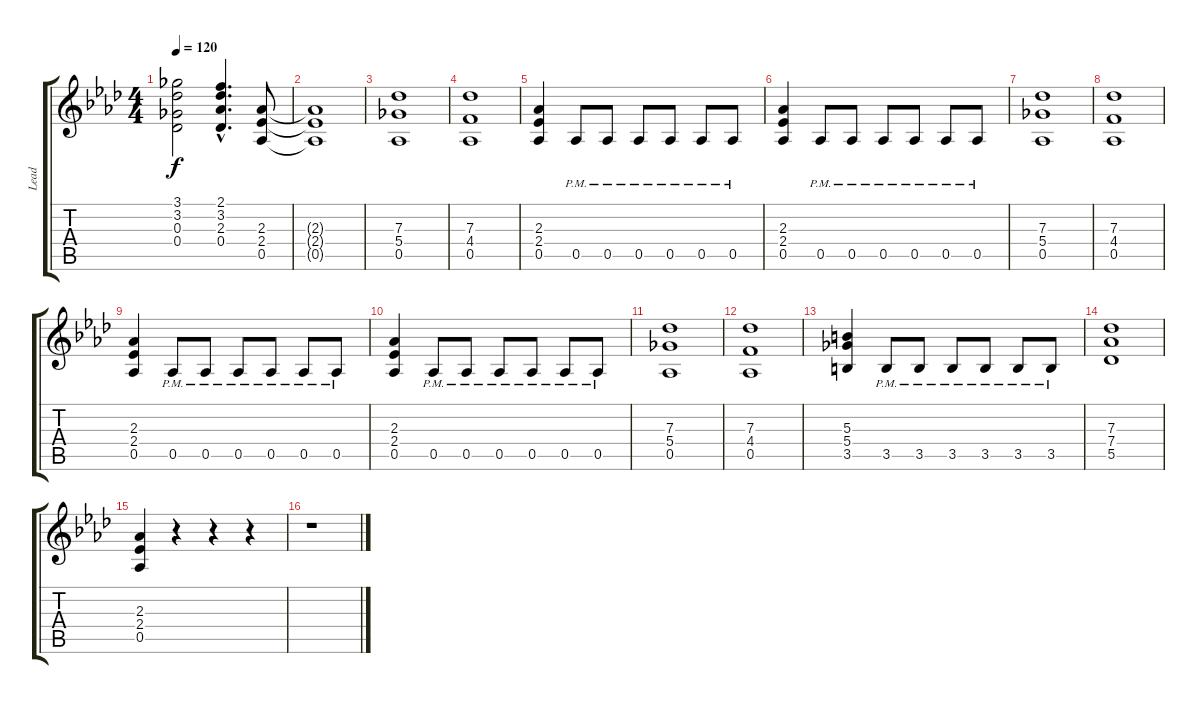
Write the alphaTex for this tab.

\track ("Lead" "Lead") {instrument overdrivenguitar}
\staff {score tabs}
\tuning (Eb4 Bb3 Gb3 Db3 Ab2 Eb2) {hide}
\ts (4 4)
\tempo 120
\clef g2
\ks ab
(3.1 3.2 0.3 0.4).2{dy f} (2.1{hac} 3.2{hac} 2.3{hac} 0.4{hac}).4{d} (2.3 2.4 0.5).8 |
(2.3{t} 2.4{t} 0.5{t}).1 |
(7.3 5.4 0.5).1 |
(7.3 4.4 0.5).1 |
(2.3 2.4 0.5).4 0.5{pm}.8 0.5{pm}.8 0.5{pm}.8 0.5{pm}.8 0.5{pm}.8 0.5{pm}.8 |
(2.3 2.4 0.5).4 0.5{pm}.8 0.5{pm}.8 0.5{pm}.8 0.5{pm}.8 0.5{pm}.8 0.5{pm}.8 |
(7.3 5.4 0.5).1 |
(7.3 4.4 0.5).1 |
(2.3 2.4 0.5).4 0.5{pm}.8 0.5{pm}.8 0.5{pm}.8 0.5{pm}.8 0.5{pm}.8 0.5{pm}.8 |
(2.3 2.4 0.5).4 0.5{pm}.8 0.5{pm}.8 0.5{pm}.8 0.5{pm}.8 0.5{pm}.8 0.5{pm}.8 |
(7.3 5.4 0.5).1 |
(7.3 4.4 0.5).1 |
(5.3 5.4 3.5).4 3.5{pm}.8 3.5{pm}.8 3.5{pm}.8 3.5{pm}.8 3.5{pm}.8 3.5{pm}.8 |
(7.3 7.4 5.5).1 |
(2.3 2.4 0.5).4 r.4 r.4 r.4 |
r.1
